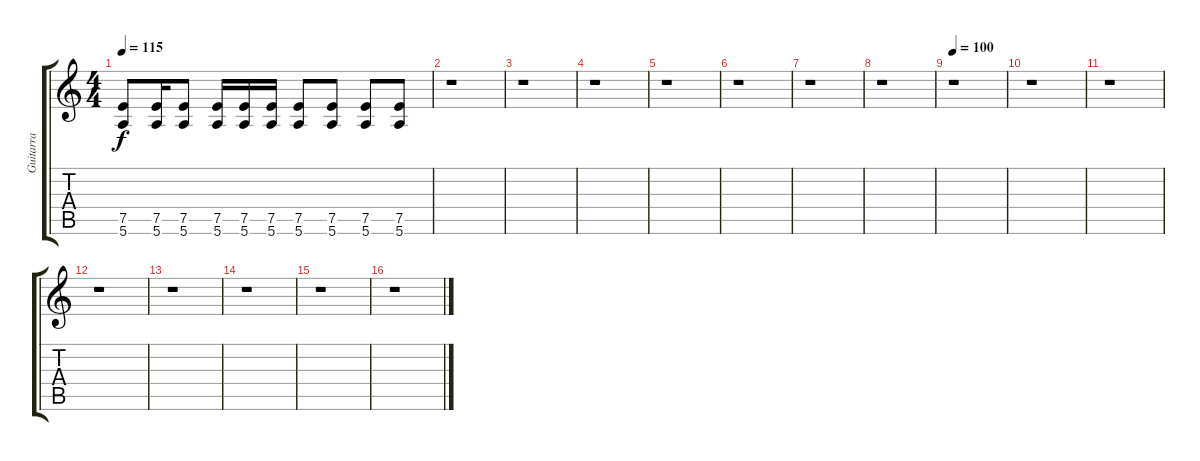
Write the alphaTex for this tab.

\track ("Guitarra" "Guitarra") {instrument overdrivenguitar}
\staff {score tabs}
\tuning (E4 B3 G3 D3 A2 E2) {hide}
\ts (4 4)
\tempo 115
\clef g2
\ks c
(7.5 5.6).8{dy f} (7.5 5.6).16 (7.5 5.6).8 (7.5 5.6).16 (7.5 5.6).16 (7.5 5.6).16 (7.5 5.6).8 (7.5 5.6).8 (7.5 5.6).8 (7.5 5.6).8 |
r.1 |
r.1 |
r.1 |
r.1 |
r.1 |
r.1 |
r.1 |
\tempo 100
r.1 |
r.1 |
r.1 |
r.1 |
r.1 |
r.1 |
r.1 |
r.1
